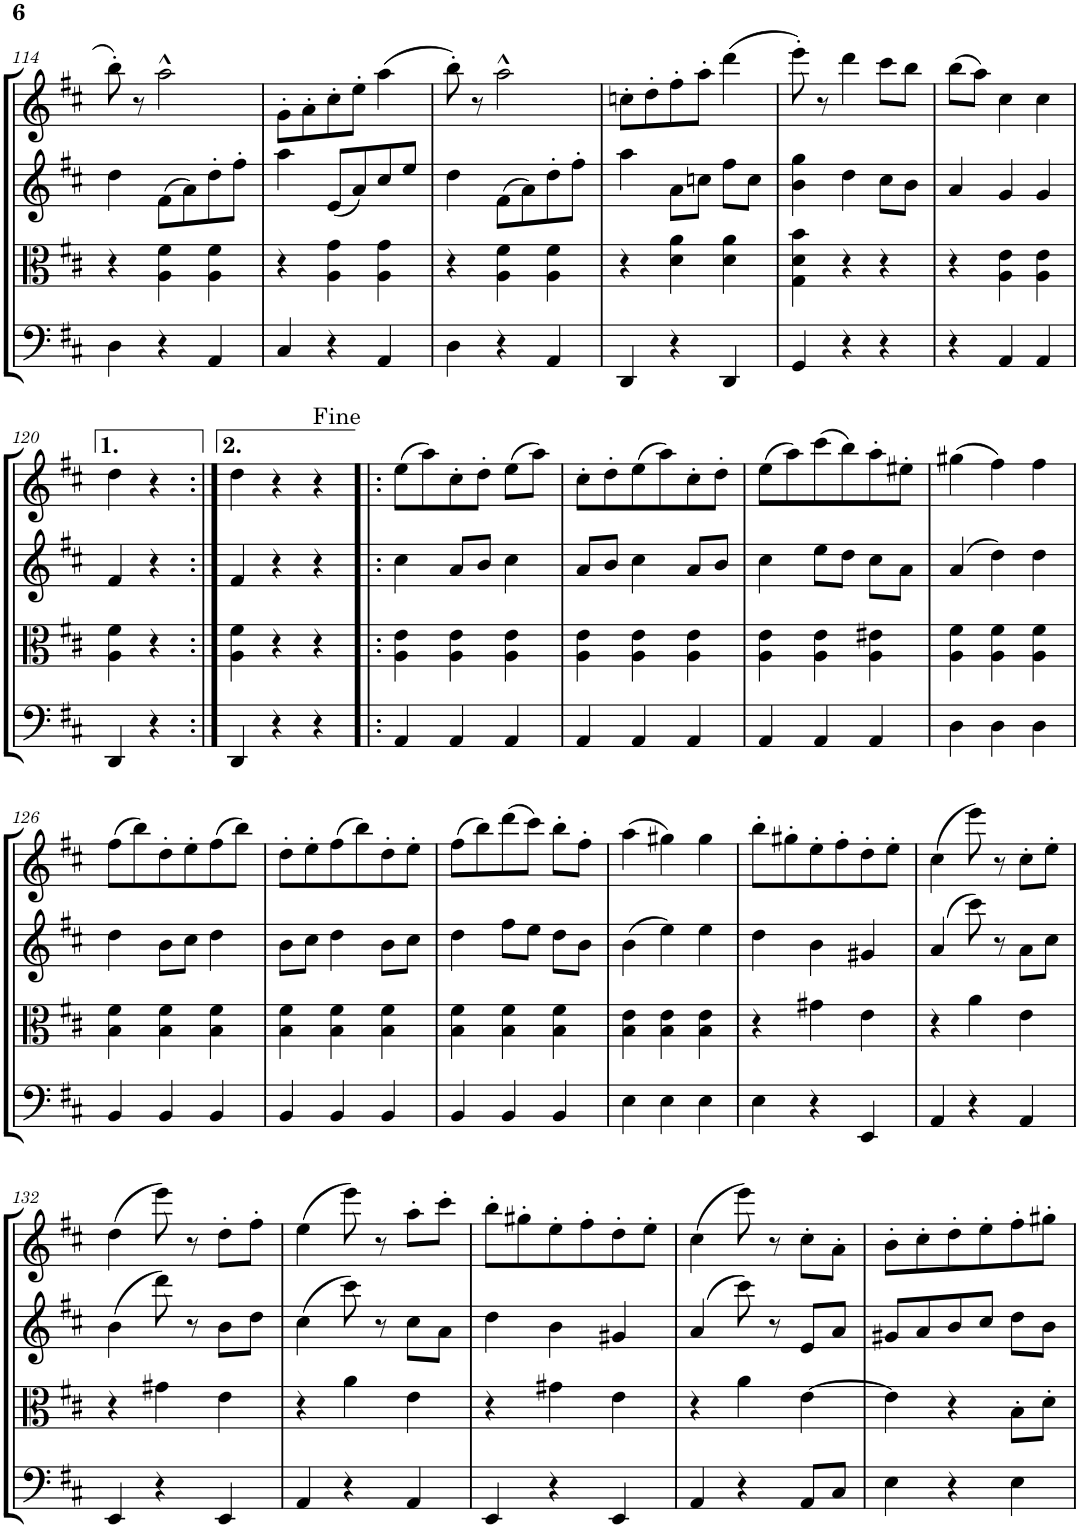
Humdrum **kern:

**kern	**kern	**kern	**kern
*part4	*part3	*part2	*part1
*staff4	*staff3	*staff2	*staff1
*I"Violoncello	*I"Viola	*I"Violin II	*I"Violin I
*I'Vc	*I'Vla	*I'Vln	*I'Vln
!!LO:PB:g=z
*clefF4	*clefC3	*clefG2	*clefG2
*k[f#c#]	*k[f#c#]	*k[f#c#]	*k[f#c#]
*M3/4	*M3/4	*M3/4	*M3/4
=114	=114	=114	=114
4D\	4r	4dd\	8bb'\
.	.	.	8r
4r	4A\ 4f#\	(8f#\L	2aa^^\
.	.	8a\)	.
4AA/	4A\ 4f#\	8dd'\	.
.	.	8ff#'\J	.
=115	=115	=115	=115
4C#/	4r	4aa\	8g'\L
.	.	.	8a'\
4r	4A\ 4g\	(8e/L	8cc#'\
.	.	8a/)	8ee'\J
4AA/	4A\ 4g\	8cc#/	(4aa\
.	.	8ee/J	.
=116	=116	=116	=116
4D\	4r	4dd\	8bb'\)
.	.	.	8r
4r	4A\ 4f#\	(8f#\L	2aa^^\
.	.	8a\)	.
4AA/	4A\ 4f#\	8dd'\	.
.	.	8ff#'\J	.
=117	=117	=117	=117
4DD/	4r	4aa\	8ccn'\L
.	.	.	8dd'\
4r	4d\ 4a\	8a\L	8ff#'\
.	.	8ccn\J	8aa'\J
4DD/	4d\ 4a\	8ff#\L	(4ddd\
.	.	8cc\J	.
=118	=118	=118	=118
4GG/	4G\ 4d\ 4b\	4b\ 4gg\	8eee'\)
.	.	.	8r
4r	4r	4dd\	4ddd\
4r	4r	8cc#\L	8ccc#\L
.	.	8b\J	8bb\J
=119	=119	=119	=119
4r	4r	4a/	(8bb\L
.	.	.	8aa\J)
4AA/	4A\ 4e\	4g/	4cc#\
4AA/	4A\ 4e\	4g/	4cc#\
!!LO:LB:g=z
=120	=120	=120	=120
4DD/	4A\ 4f#\	4f#/	4dd\
4r	4r	4r	4r
=121:|!	=121:|!	=121:|!	=121:|!
4DD/	4A\ 4f#\	4f#/	4dd\
4r	4r	4r	4r
4r	4r	4r	4r
=122!|:	=122!|:	=122!|:	=122!|:
4AA/	4A\ 4e\	4cc#\	(8ee\L
.	.	.	8aa\)
4AA/	4A\ 4e\	8a/L	8cc#'\
.	.	8b/J	8dd'\J
4AA/	4A\ 4e\	4cc#\	(8ee\L
.	.	.	8aa\J)
=123	=123	=123	=123
4AA/	4A\ 4e\	8a/L	8cc#'\L
.	.	8b/J	8dd'\
4AA/	4A\ 4e\	4cc#\	(8ee\
.	.	.	8aa\)
4AA/	4A\ 4e\	8a/L	8cc#'\
.	.	8b/J	8dd'\J
=124	=124	=124	=124
4AA/	4A\ 4e\	4cc#\	(8ee\L
.	.	.	8aa\)
4AA/	4A\ 4e\	8ee\L	(8ccc#\
.	.	8dd\J	8bb\)
4AA/	4A\ 4e#X\	8cc#\L	8aa'\
.	.	8a\J	8ee#X'\J
=125	=125	=125	=125
4D\	4A\ 4f#\	(4a/	(4gg#X\
4D\	4A\ 4f#\	4dd\)	4ff#\)
4D\	4A\ 4f#\	4dd\	4ff#\
!!LO:LB:g=z
=126	=126	=126	=126
4BB/	4B\ 4f#\	4dd\	(8ff#\L
.	.	.	8bb\)
4BB/	4B\ 4f#\	8b\L	8dd'\
.	.	8cc#\J	8ee'\
4BB/	4B\ 4f#\	4dd\	(8ff#\
.	.	.	8bb\J)
=127	=127	=127	=127
4BB/	4B\ 4f#\	8b\L	8dd'\L
.	.	8cc#\J	8ee'\
4BB/	4B\ 4f#\	4dd\	(8ff#\
.	.	.	8bb\)
4BB/	4B\ 4f#\	8b\L	8dd'\
.	.	8cc#\J	8ee'\J
=128	=128	=128	=128
4BB/	4B\ 4f#\	4dd\	(8ff#\L
.	.	.	8bb\)
4BB/	4B\ 4f#\	8ff#\L	(8ddd\
.	.	8ee\J	8ccc#\J)
4BB/	4B\ 4f#\	8dd\L	8bb'\L
.	.	8b\J	8ff#'\J
=129	=129	=129	=129
4E\	4B\ 4e\	(4b\	(4aa\
4E\	4B\ 4e\	4ee\)	4gg#X\)
4E\	4B\ 4e\	4ee\	4gg#\
=130	=130	=130	=130
4E\	4r	4dd\	8bb'\L
.	.	.	8gg#X'\
4r	4g#X\	4b\	8ee'\
.	.	.	8ff#'\
4EE/	4e\	4g#X/	8dd'\
.	.	.	8ee'\J
=131	=131	=131	=131
4AA/	4r	(4a/	(4cc#\
4r	4a\	8ccc#\)	8eee\)
.	.	8r	8r
4AA/	4e\	8a\L	8cc#'\L
.	.	8cc#\J	8ee'\J
!!LO:LB:g=z
=132	=132	=132	=132
4EE/	4r	(4b\	(4dd\
4r	4g#X\	8ddd\)	8eee\)
.	.	8r	8r
4EE/	4e\	8b\L	8dd'\L
.	.	8dd\J	8ff#'\J
=133	=133	=133	=133
4AA/	4r	(4cc#\	(4ee\
4r	4a\	8ccc#\)	8eee\)
.	.	8r	8r
4AA/	4e\	8cc#\L	8aa'\L
.	.	8a\J	8ccc#'\J
=134	=134	=134	=134
4EE/	4r	4dd\	8bb'\L
.	.	.	8gg#X'\
4r	4g#X\	4b\	8ee'\
.	.	.	8ff#'\
4EE/	4e\	4g#X/	8dd'\
.	.	.	8ee'\J
=135	=135	=135	=135
4AA/	4r	(4a/	(4cc#\
4r	4a\	8ccc#\)	8eee\)
.	.	8r	8r
8AA/L	[4e\	8e/L	8cc#'\L
8C#/J	.	8a/J	8a'\J
=136	=136	=136	=136
4E\	4e\]	8g#X/L	8b'\L
.	.	8a/	8cc#'\
4r	4r	8b/	8dd'\
.	.	8cc#/J	8ee'\
4E\	8B'\L	8dd\L	8ff#'\
.	8d'\J	8b\J	8gg#X'\J
=	=	=	=
*-	*-	*-	*-
